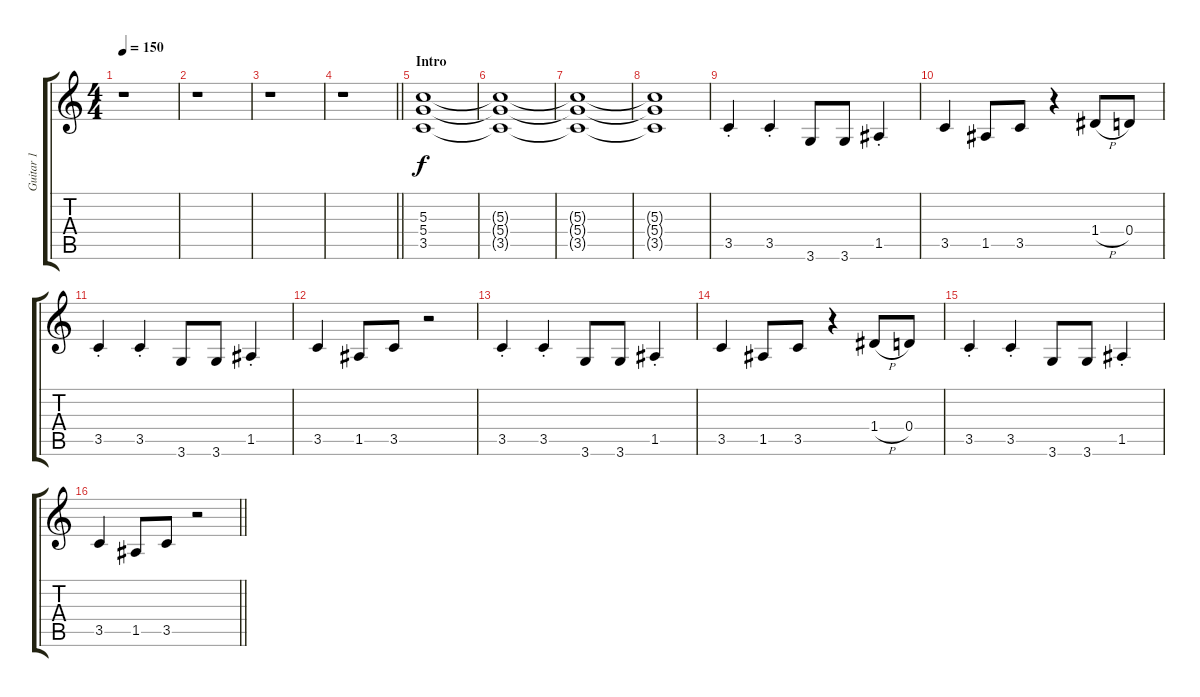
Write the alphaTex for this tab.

\track ("Guitar 1" "Guitar 1") {instrument distortionguitar}
\staff {score tabs}
\tuning (E4 B3 G3 D3 A2 E2) {hide}
\ts (4 4)
\tempo 150
\clef g2
\ks c
r.1{dy f instrument distortionguitar} |
r.1 |
r.1 |
\barLineRight lightlight
r.1 |
\section ("" "Intro")
(5.3 5.4 3.5).1 |
(5.3{t} 5.4{t} 3.5{t}).1 |
(5.3{t} 5.4{t} 3.5{t}).1 |
(5.3{t} 5.4{t} 3.5{t}).1 |
3.5{st}.4 3.5{st}.4 3.6.8 3.6.8 1.5{st}.4 |
3.5.4 1.5.8 3.5.8 r.4 1.4{h}.8 0.4.8 |
3.5{st}.4 3.5{st}.4 3.6.8 3.6.8 1.5{st}.4 |
3.5.4 1.5.8 3.5.8 r.2 |
3.5{st}.4 3.5{st}.4 3.6.8 3.6.8 1.5{st}.4 |
3.5.4 1.5.8 3.5.8 r.4 1.4{h}.8 0.4.8 |
3.5{st}.4 3.5{st}.4 3.6.8 3.6.8 1.5{st}.4 |
\barLineRight lightlight
3.5.4 1.5.8 3.5.8 r.2
